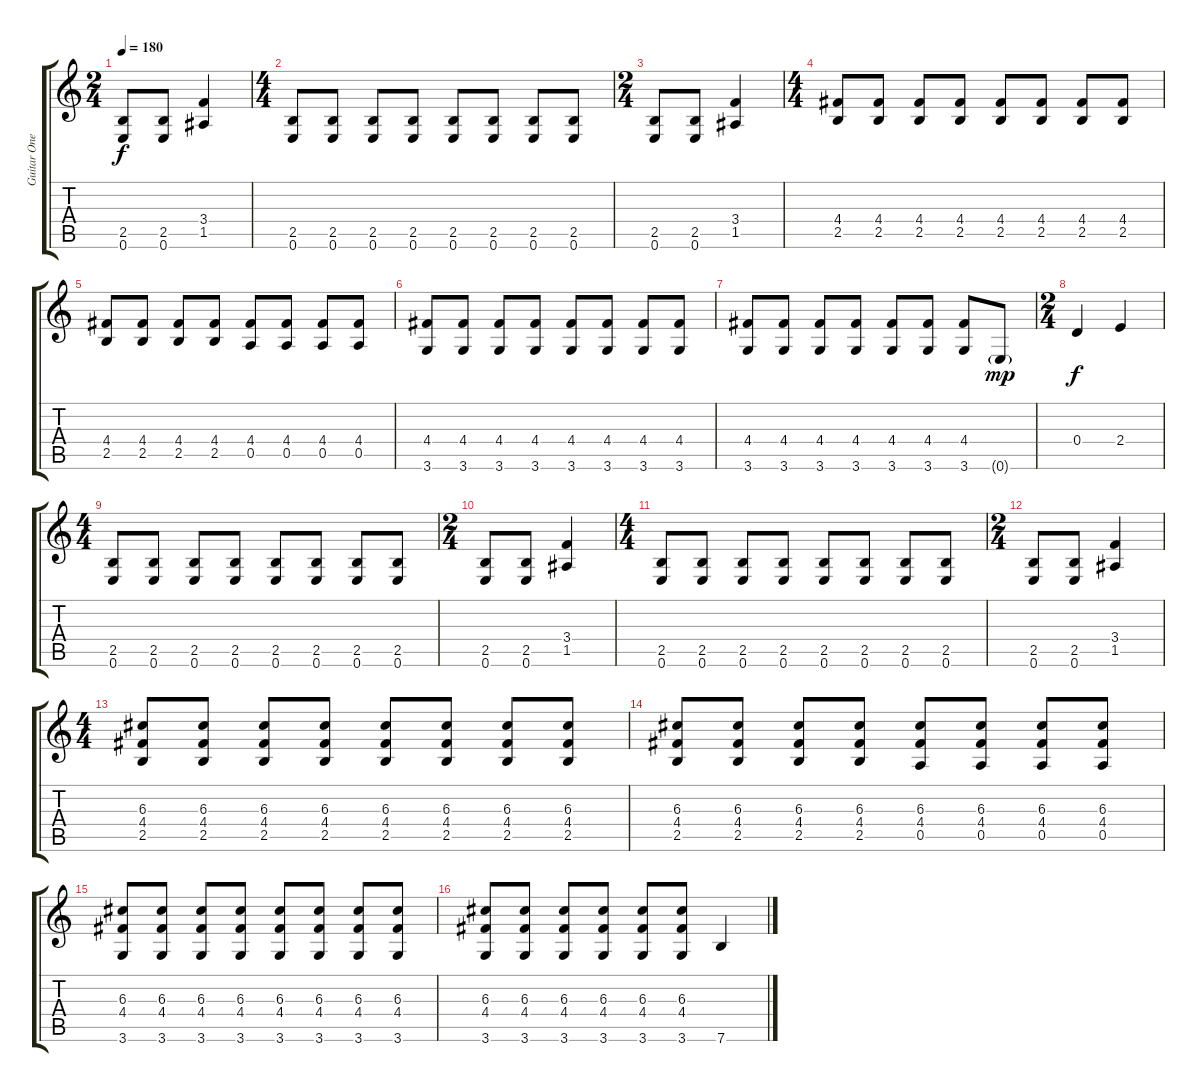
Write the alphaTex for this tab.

\track ("Guitar One" "Guitar One") {instrument overdrivenguitar}
\staff {score tabs}
\tuning (E4 B3 G3 D3 A2 E2) {hide}
\ts (2 4)
\tempo 180
\clef g2
\ks c
(2.5 0.6).8{dy f} (2.5 0.6).8 (3.4 1.5).4 |
\ts (4 4)
(2.5 0.6).8 (2.5 0.6).8 (2.5 0.6).8 (2.5 0.6).8 (2.5 0.6).8 (2.5 0.6).8 (2.5 0.6).8 (2.5 0.6).8 |
\ts (2 4)
(2.5 0.6).8 (2.5 0.6).8 (3.4 1.5).4 |
\ts (4 4)
(4.4 2.5).8 (4.4 2.5).8 (4.4 2.5).8 (4.4 2.5).8 (4.4 2.5).8 (4.4 2.5).8 (4.4 2.5).8 (4.4 2.5).8 |
(4.4 2.5).8 (4.4 2.5).8 (4.4 2.5).8 (4.4 2.5).8 (4.4 0.5).8 (4.4 0.5).8 (4.4 0.5).8 (4.4 0.5).8 |
(4.4 3.6).8 (4.4 3.6).8 (4.4 3.6).8 (4.4 3.6).8 (4.4 3.6).8 (4.4 3.6).8 (4.4 3.6).8 (4.4 3.6).8 |
(4.4 3.6).8 (4.4 3.6).8 (4.4 3.6).8 (4.4 3.6).8 (4.4 3.6).8 (4.4 3.6).8 (4.4 3.6).8 0.6{g}.8{dy mp} |
\ts (2 4)
0.4.4{dy f} 2.4.4 |
\ts (4 4)
(2.5 0.6).8 (2.5 0.6).8 (2.5 0.6).8 (2.5 0.6).8 (2.5 0.6).8 (2.5 0.6).8 (2.5 0.6).8 (2.5 0.6).8 |
\ts (2 4)
(2.5 0.6).8 (2.5 0.6).8 (3.4 1.5).4 |
\ts (4 4)
(2.5 0.6).8 (2.5 0.6).8 (2.5 0.6).8 (2.5 0.6).8 (2.5 0.6).8 (2.5 0.6).8 (2.5 0.6).8 (2.5 0.6).8 |
\ts (2 4)
(2.5 0.6).8 (2.5 0.6).8 (3.4 1.5).4 |
\ts (4 4)
(6.3 4.4 2.5).8 (6.3 4.4 2.5).8 (6.3 4.4 2.5).8 (6.3 4.4 2.5).8 (6.3 4.4 2.5).8 (6.3 4.4 2.5).8 (6.3 4.4 2.5).8 (6.3 4.4 2.5).8 |
(6.3 4.4 2.5).8 (6.3 4.4 2.5).8 (6.3 4.4 2.5).8 (6.3 4.4 2.5).8 (6.3 4.4 0.5).8 (6.3 4.4 0.5).8 (6.3 4.4 0.5).8 (6.3 4.4 0.5).8 |
(6.3 4.4 3.6).8 (6.3 4.4 3.6).8 (6.3 4.4 3.6).8 (6.3 4.4 3.6).8 (6.3 4.4 3.6).8 (6.3 4.4 3.6).8 (6.3 4.4 3.6).8 (6.3 4.4 3.6).8 |
(6.3 4.4 3.6).8 (6.3 4.4 3.6).8 (6.3 4.4 3.6).8 (6.3 4.4 3.6).8 (6.3 4.4 3.6).8 (6.3 4.4 3.6).8 7.6{ss}.4
